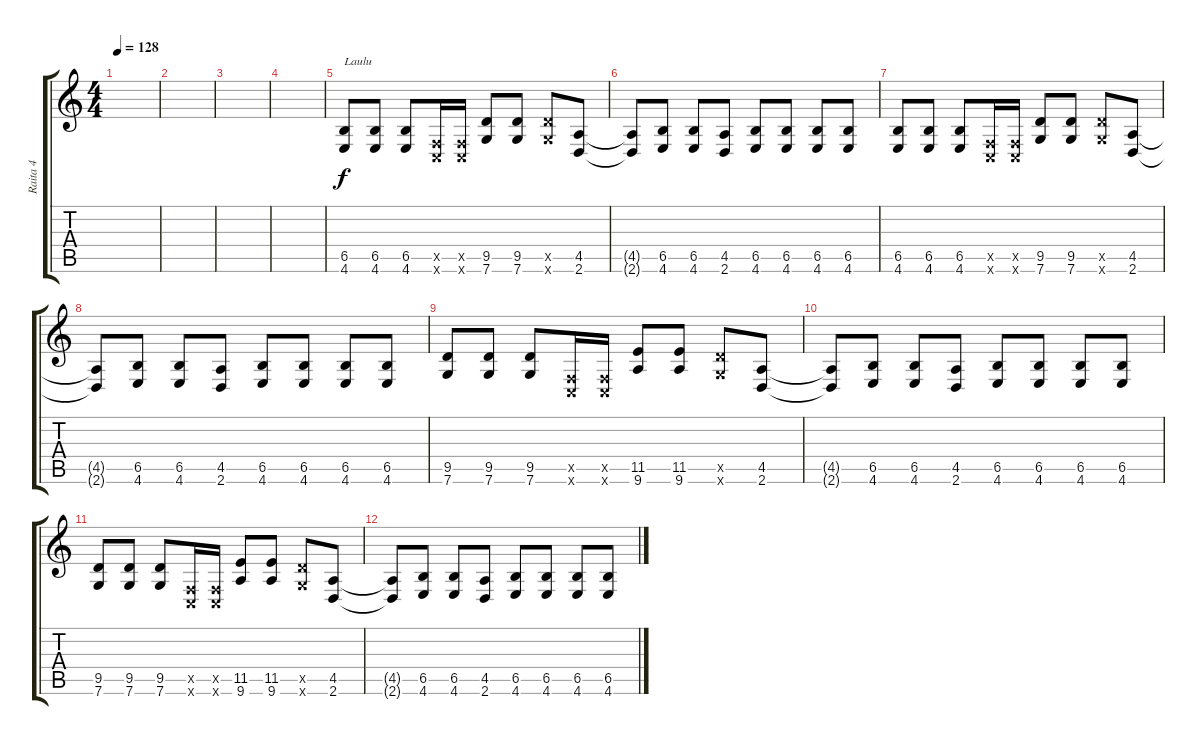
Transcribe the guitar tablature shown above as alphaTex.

\track ("Raita 4" "Raita 4") {instrument distortionguitar}
\staff {score tabs}
\tuning (C4 G3 Eb3 Bb2 F2 C2) {hide}
\ts (4 4)
\tempo 128
\clef g2
\ks c
|
|
|
|
(6.5 4.6).8{txt "Laulu"} (6.5 4.6).8 (6.5 4.6).8 (0.5{x} 0.6{x}).16 (0.5{x} 0.6{x}).16 (9.5 7.6).8 (9.5 7.6).8 (9.5{x} 7.6{x}).8 (4.5 2.6).8 |
(4.5{t} 2.6{t}).8 (6.5 4.6).8 (6.5 4.6).8 (4.5 2.6).8 (6.5 4.6).8 (6.5 4.6).8 (6.5 4.6).8 (6.5 4.6).8 |
(6.5 4.6).8 (6.5 4.6).8 (6.5 4.6).8 (0.5{x} 0.6{x}).16 (0.5{x} 0.6{x}).16 (9.5 7.6).8 (9.5 7.6).8 (9.5{x} 7.6{x}).8 (4.5 2.6).8 |
(4.5{t} 2.6{t}).8 (6.5 4.6).8 (6.5 4.6).8 (4.5 2.6).8 (6.5 4.6).8 (6.5 4.6).8 (6.5 4.6).8 (6.5 4.6).8 |
(9.5 7.6).8 (9.5 7.6).8 (9.5 7.6).8 (0.5{x} 0.6{x}).16 (0.5{x} 0.6{x}).16 (11.5 9.6).8 (11.5 9.6).8 (9.5{x} 7.6{x}).8 (4.5 2.6).8 |
(4.5{t} 2.6{t}).8 (6.5 4.6).8 (6.5 4.6).8 (4.5 2.6).8 (6.5 4.6).8 (6.5 4.6).8 (6.5 4.6).8 (6.5 4.6).8 |
(9.5 7.6).8 (9.5 7.6).8 (9.5 7.6).8 (0.5{x} 0.6{x}).16 (0.5{x} 0.6{x}).16 (11.5 9.6).8 (11.5 9.6).8 (9.5{x} 7.6{x}).8 (4.5 2.6).8 |
(4.5{t} 2.6{t}).8 (6.5 4.6).8 (6.5 4.6).8 (4.5 2.6).8 (6.5 4.6).8 (6.5 4.6).8 (6.5 4.6).8 (6.5 4.6).8
